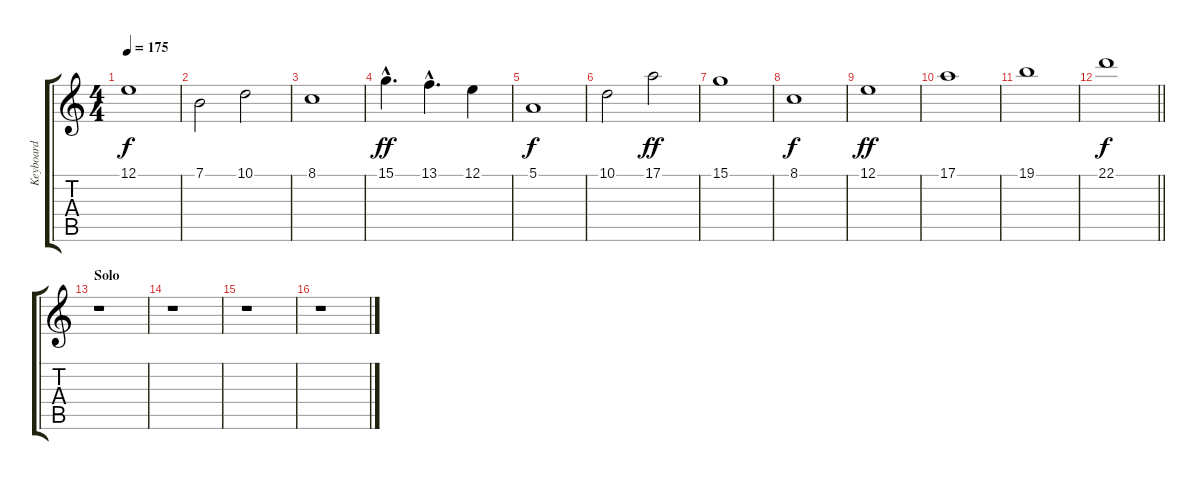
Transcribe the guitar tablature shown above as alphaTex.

\track ("Keyboard" "Keyboard") {instrument stringensemble1}
\staff {score tabs}
\tuning (E4 B3 G3 D3 A2 E2) {hide}
\ts (4 4)
\tempo 175
\clef g2
\ks c
12.1.1{dy f} |
7.1.2 10.1.2 |
8.1.1 |
15.1{hac}.4{d dy ff} 13.1{hac}.4{d} 12.1.4 |
5.1.1{dy f} |
10.1.2 17.1.2{dy ff} |
15.1.1 |
8.1.1{dy f} |
12.1.1{dy ff} |
17.1.1 |
19.1.1 |
\barLineRight lightlight
22.1.1{dy f} |
\section ("" "Solo")
r.1 |
r.1 |
r.1 |
r.1
